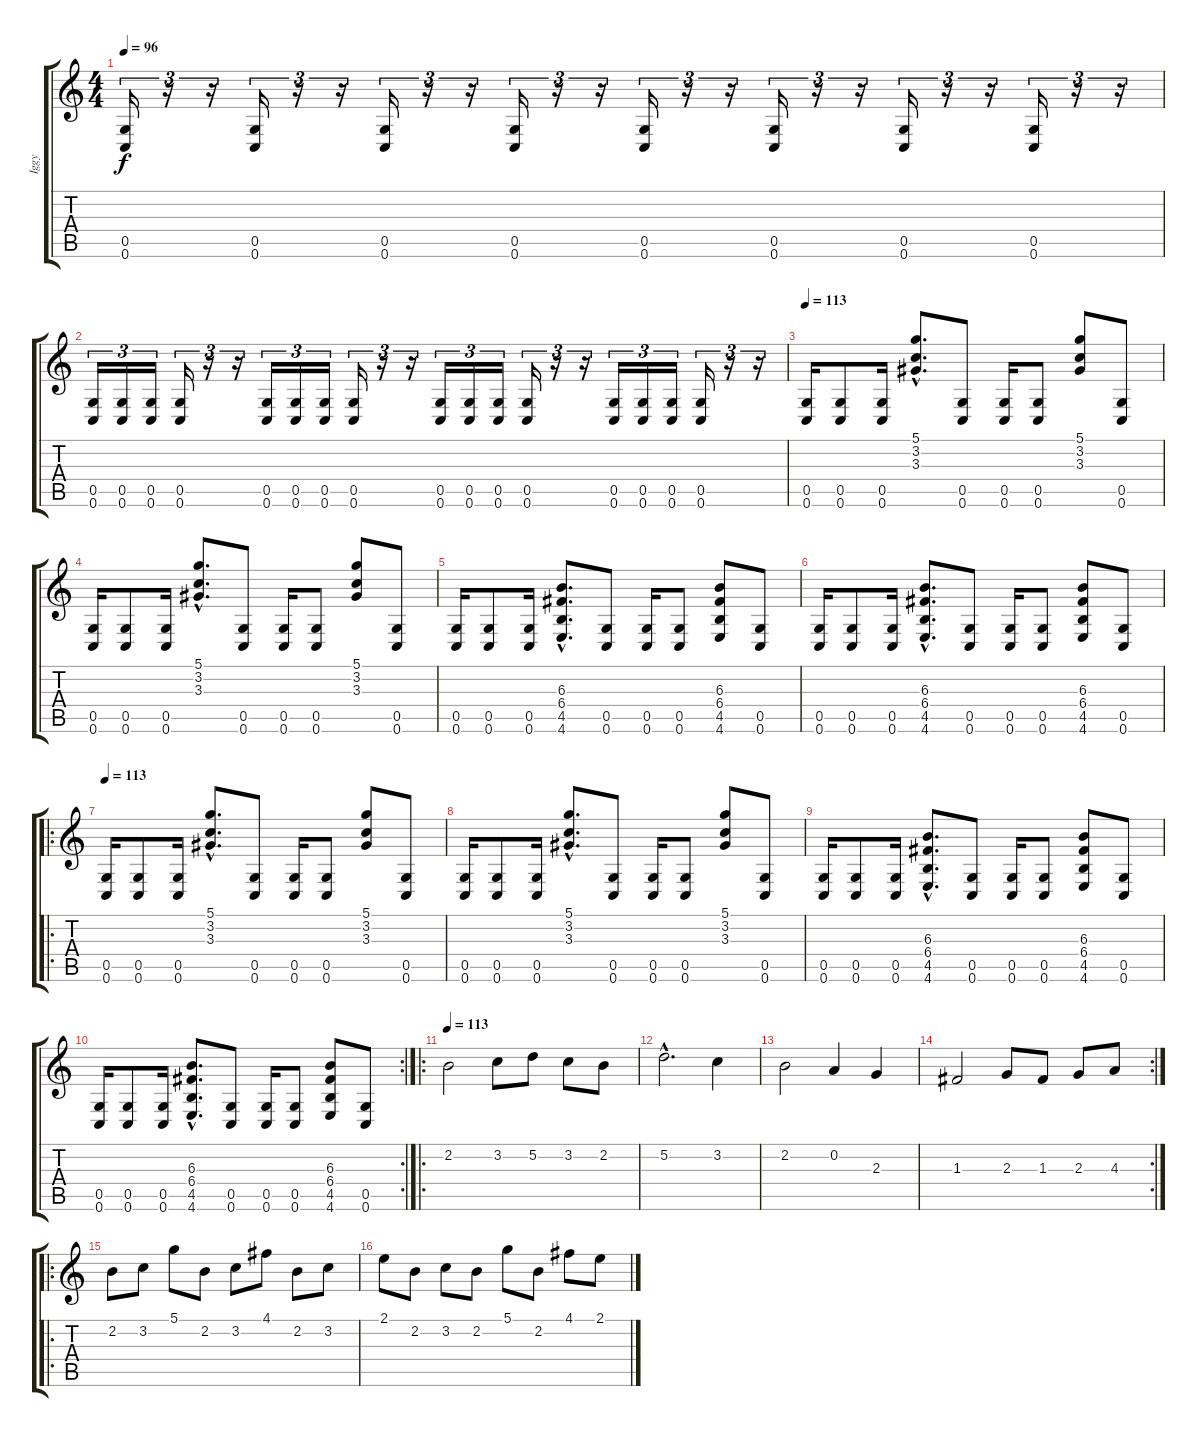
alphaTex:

\track ("Iggy" "Iggy") {instrument distortionguitar}
\staff {score tabs}
\tuning (D4 A3 F3 C3 G2 C2) {hide}
\ts (4 4)
\tempo 96
\clef g2
\ks c
(0.5 0.6).16{tu (3 2) dy f} r.16{tu (3 2)} r.16{tu (3 2)} (0.5 0.6).16{tu (3 2)} r.16{tu (3 2)} r.16{tu (3 2)} (0.5 0.6).16{tu (3 2)} r.16{tu (3 2)} r.16{tu (3 2)} (0.5 0.6).16{tu (3 2)} r.16{tu (3 2)} r.16{tu (3 2)} (0.5 0.6).16{tu (3 2)} r.16{tu (3 2)} r.16{tu (3 2)} (0.5 0.6).16{tu (3 2)} r.16{tu (3 2)} r.16{tu (3 2)} (0.5 0.6).16{tu (3 2)} r.16{tu (3 2)} r.16{tu (3 2)} (0.5 0.6).16{tu (3 2)} r.16{tu (3 2)} r.16{tu (3 2)} |
(0.5 0.6).16{tu (3 2)} (0.5 0.6).16{tu (3 2)} (0.5 0.6).16{tu (3 2)} (0.5 0.6).16{tu (3 2)} r.16{tu (3 2)} r.16{tu (3 2)} (0.5 0.6).16{tu (3 2)} (0.5 0.6).16{tu (3 2)} (0.5 0.6).16{tu (3 2)} (0.5 0.6).16{tu (3 2)} r.16{tu (3 2)} r.16{tu (3 2)} (0.5 0.6).16{tu (3 2)} (0.5 0.6).16{tu (3 2)} (0.5 0.6).16{tu (3 2)} (0.5 0.6).16{tu (3 2)} r.16{tu (3 2)} r.16{tu (3 2)} (0.5 0.6).16{tu (3 2)} (0.5 0.6).16{tu (3 2)} (0.5 0.6).16{tu (3 2)} (0.5 0.6).16{tu (3 2)} r.16{tu (3 2)} r.16{tu (3 2)} |
\tempo 113
(0.5 0.6).16 (0.5 0.6).8 (0.5 0.6).16 (5.1{hac} 3.2{hac} 3.3{hac}).8{d} (0.5 0.6).8 (0.5 0.6).16 (0.5 0.6).8 (5.1 3.2 3.3).8 (0.5 0.6).8 |
(0.5 0.6).16 (0.5 0.6).8 (0.5 0.6).16 (5.1{hac} 3.2{hac} 3.3{hac}).8{d} (0.5 0.6).8 (0.5 0.6).16 (0.5 0.6).8 (5.1 3.2 3.3).8 (0.5 0.6).8 |
(0.5 0.6).16 (0.5 0.6).8 (0.5 0.6).16 (6.3{hac} 6.4{hac} 4.5{hac} 4.6{hac}).8{d} (0.5 0.6).8 (0.5 0.6).16 (0.5 0.6).8 (6.3 6.4 4.5 4.6).8 (0.5 0.6).8 |
(0.5 0.6).16 (0.5 0.6).8 (0.5 0.6).16 (6.3{hac} 6.4{hac} 4.5{hac} 4.6{hac}).8{d} (0.5 0.6).8 (0.5 0.6).16 (0.5 0.6).8 (6.3 6.4 4.5 4.6).8 (0.5 0.6).8 |
\ro
\tempo 113
(0.5 0.6).16 (0.5 0.6).8 (0.5 0.6).16 (5.1{hac} 3.2{hac} 3.3{hac}).8{d} (0.5 0.6).8 (0.5 0.6).16 (0.5 0.6).8 (5.1 3.2 3.3).8 (0.5 0.6).8 |
(0.5 0.6).16 (0.5 0.6).8 (0.5 0.6).16 (5.1{hac} 3.2{hac} 3.3{hac}).8{d} (0.5 0.6).8 (0.5 0.6).16 (0.5 0.6).8 (5.1 3.2 3.3).8 (0.5 0.6).8 |
(0.5 0.6).16 (0.5 0.6).8 (0.5 0.6).16 (6.3{hac} 6.4{hac} 4.5{hac} 4.6{hac}).8{d} (0.5 0.6).8 (0.5 0.6).16 (0.5 0.6).8 (6.3 6.4 4.5 4.6).8 (0.5 0.6).8 |
\rc 2
(0.5 0.6).16 (0.5 0.6).8 (0.5 0.6).16 (6.3{hac} 6.4{hac} 4.5{hac} 4.6{hac}).8{d} (0.5 0.6).8 (0.5 0.6).16 (0.5 0.6).8 (6.3 6.4 4.5 4.6).8 (0.5 0.6).8 |
\ro
\tempo 113
2.2.2 3.2.8 5.2.8 3.2.8 2.2.8 |
5.2{hac}.2{d} 3.2.4 |
2.2.2 0.2.4 2.3.4 |
\rc 2
1.3.2 2.3.8 1.3.8 2.3.8 4.3.8 |
\ro
2.2.8 3.2.8 5.1.8 2.2.8 3.2.8 4.1.8 2.2.8 3.2.8 |
2.1.8 2.2.8 3.2.8 2.2.8 5.1.8 2.2.8 4.1.8 2.1.8
